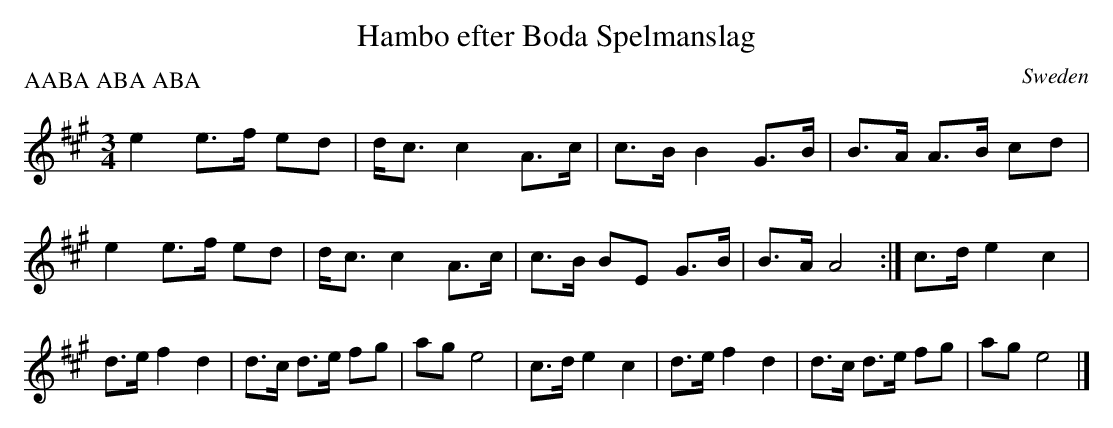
X:1
T:Hambo efter Boda Spelmanslag
M:3/4
L:1/8
P:AABA ABA ABA
O:Sweden
K:A
e2 e>f ed| d<c c2A>c| c>B B2 G>B | B>A A>B cd |\
e2 e>f ed| d<c c2A>c| c>B BE G>B|B>A A4:| \
c>d e2c2| d>e f2d2 | d>c d>e fg | ag e4 | \
c>d e2c2| d>e f2d2|d>c d>e fg| ag e4|]
